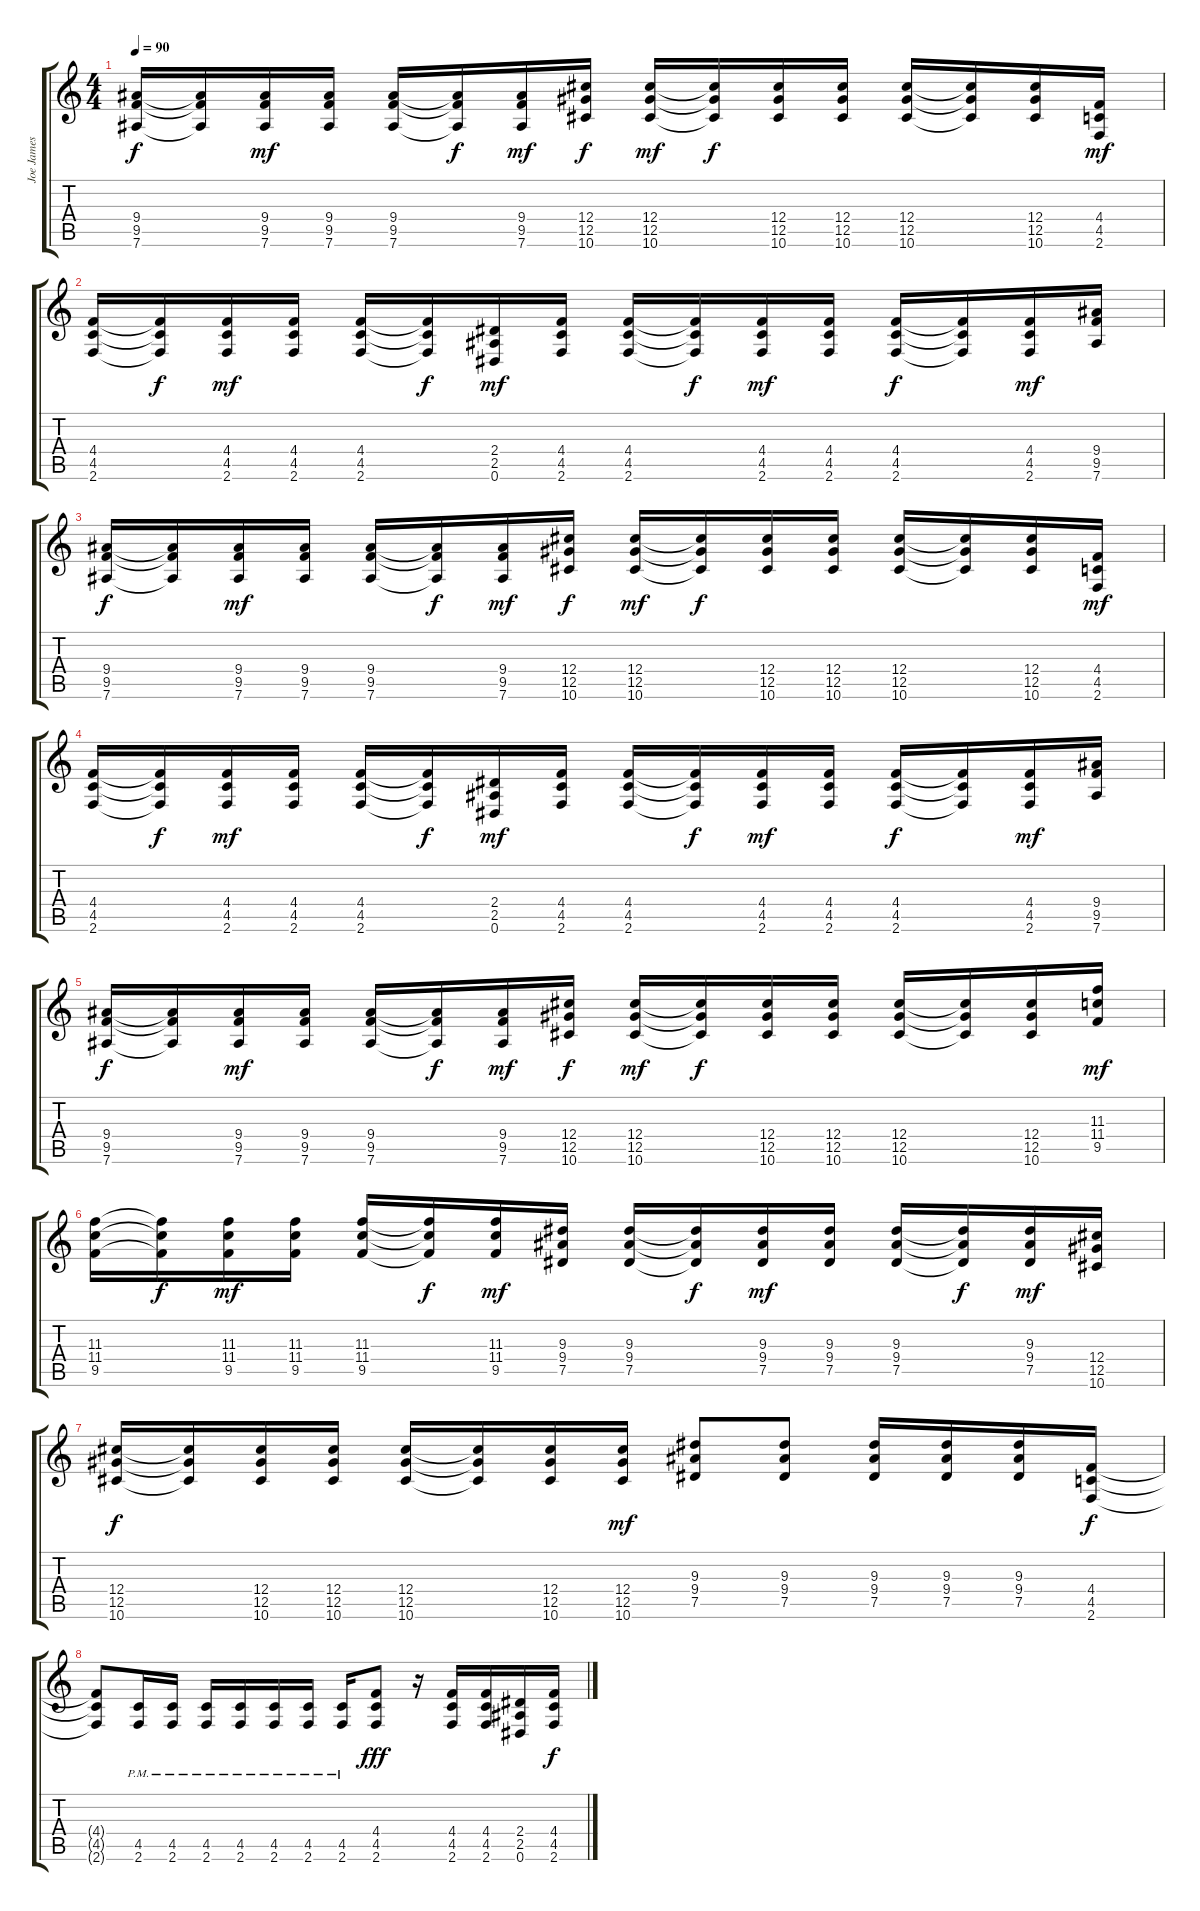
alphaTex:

\track ("Joe James" "Joe James") {instrument distortionguitar}
\staff {score tabs}
\tuning (Eb4 Bb3 Gb3 Db3 Ab2 Eb2) {hide}
\ts (4 4)
\tempo 90
\clef g2
\ks c
(9.4 9.5 7.6).16{dy f} (9.4{t} 9.5{t} 7.6{t}).16 (9.4 9.5 7.6).16{dy mf} (9.4 9.5 7.6).16 (9.4 9.5 7.6).16 (9.4{t} 9.5{t} 7.6{t}).16{dy f} (9.4 9.5 7.6).16{dy mf} (12.4 12.5 10.6).16{dy f} (12.4 12.5 10.6).16{dy mf} (12.4{t} 12.5{t} 10.6{t}).16{dy f} (12.4 12.5 10.6).16 (12.4 12.5 10.6).16 (12.4 12.5 10.6).16 (12.4{t} 12.5{t} 10.6{t}).16 (12.4 12.5 10.6).16 (4.4 4.5 2.6).16{dy mf} |
(4.4 4.5 2.6).16 (4.4{t} 4.5{t} 2.6{t}).16{dy f} (4.4 4.5 2.6).16{dy mf} (4.4 4.5 2.6).16 (4.4 4.5 2.6).16 (4.4{t} 4.5{t} 2.6{t}).16{dy f} (2.4 2.5 0.6).16{dy mf} (4.4 4.5 2.6).16 (4.4 4.5 2.6).16 (4.4{t} 4.5{t} 2.6{t}).16{dy f} (4.4 4.5 2.6).16{dy mf} (4.4 4.5 2.6).16 (4.4 4.5 2.6).16{dy f} (4.4{t} 4.5{t} 2.6{t}).16 (4.4 4.5 2.6).16{dy mf} (9.4 9.5 7.6).16 |
(9.4 9.5 7.6).16{dy f} (9.4{t} 9.5{t} 7.6{t}).16 (9.4 9.5 7.6).16{dy mf} (9.4 9.5 7.6).16 (9.4 9.5 7.6).16 (9.4{t} 9.5{t} 7.6{t}).16{dy f} (9.4 9.5 7.6).16{dy mf} (12.4 12.5 10.6).16{dy f} (12.4 12.5 10.6).16{dy mf} (12.4{t} 12.5{t} 10.6{t}).16{dy f} (12.4 12.5 10.6).16 (12.4 12.5 10.6).16 (12.4 12.5 10.6).16 (12.4{t} 12.5{t} 10.6{t}).16 (12.4 12.5 10.6).16 (4.4 4.5 2.6).16{dy mf} |
(4.4 4.5 2.6).16 (4.4{t} 4.5{t} 2.6{t}).16{dy f} (4.4 4.5 2.6).16{dy mf} (4.4 4.5 2.6).16 (4.4 4.5 2.6).16 (4.4{t} 4.5{t} 2.6{t}).16{dy f} (2.4 2.5 0.6).16{dy mf} (4.4 4.5 2.6).16 (4.4 4.5 2.6).16 (4.4{t} 4.5{t} 2.6{t}).16{dy f} (4.4 4.5 2.6).16{dy mf} (4.4 4.5 2.6).16 (4.4 4.5 2.6).16{dy f} (4.4{t} 4.5{t} 2.6{t}).16 (4.4 4.5 2.6).16{dy mf} (9.4 9.5 7.6).16 |
(9.4 9.5 7.6).16{dy f} (9.4{t} 9.5{t} 7.6{t}).16 (9.4 9.5 7.6).16{dy mf} (9.4 9.5 7.6).16 (9.4 9.5 7.6).16 (9.4{t} 9.5{t} 7.6{t}).16{dy f} (9.4 9.5 7.6).16{dy mf} (12.4 12.5 10.6).16{dy f} (12.4 12.5 10.6).16{dy mf} (12.4{t} 12.5{t} 10.6{t}).16{dy f} (12.4 12.5 10.6).16 (12.4 12.5 10.6).16 (12.4 12.5 10.6).16 (12.4{t} 12.5{t} 10.6{t}).16 (12.4 12.5 10.6).16 (11.3 11.4 9.5).16{dy mf} |
(11.3 11.4 9.5).16 (11.3{t} 11.4{t} 9.5{t}).16{dy f} (11.3 11.4 9.5).16{dy mf} (11.3 11.4 9.5).16 (11.3 11.4 9.5).16 (11.3{t} 11.4{t} 9.5{t}).16{dy f} (11.3 11.4 9.5).16{dy mf} (9.3 9.4 7.5).16 (9.3 9.4 7.5).16 (9.3{t} 9.4{t} 7.5{t}).16{dy f} (9.3 9.4 7.5).16{dy mf} (9.3 9.4 7.5).16 (9.3 9.4 7.5).16 (9.3{t} 9.4{t} 7.5{t}).16{dy f} (9.3 9.4 7.5).16{dy mf} (12.4 12.5 10.6).16 |
(12.4 12.5 10.6).16{dy f} (12.4{t} 12.5{t} 10.6{t}).16 (12.4 12.5 10.6).16 (12.4 12.5 10.6).16 (12.4 12.5 10.6).16 (12.4{t} 12.5{t} 10.6{t}).16 (12.4 12.5 10.6).16 (12.4 12.5 10.6).16{dy mf} (9.3 9.4 7.5).8 (9.3 9.4 7.5).8 (9.3 9.4 7.5).16 (9.3 9.4 7.5).16 (9.3 9.4 7.5).16 (4.4 4.5 2.6).16{dy f} |
(4.4{t} 4.5{t} 2.6{t}).8 (4.5{pm} 2.6{pm}).16 (4.5{pm} 2.6{pm}).16 (4.5{pm} 2.6{pm}).16 (4.5{pm} 2.6{pm}).16 (4.5{pm} 2.6{pm}).16 (4.5{pm} 2.6{pm}).16 (4.5{pm} 2.6{pm}).16 (4.4 4.5 2.6).8{dy fff} r.16 (4.4 4.5 2.6).16 (4.4 4.5 2.6).16 (2.4 2.5 0.6).16 (4.4 4.5 2.6).16{dy f}
